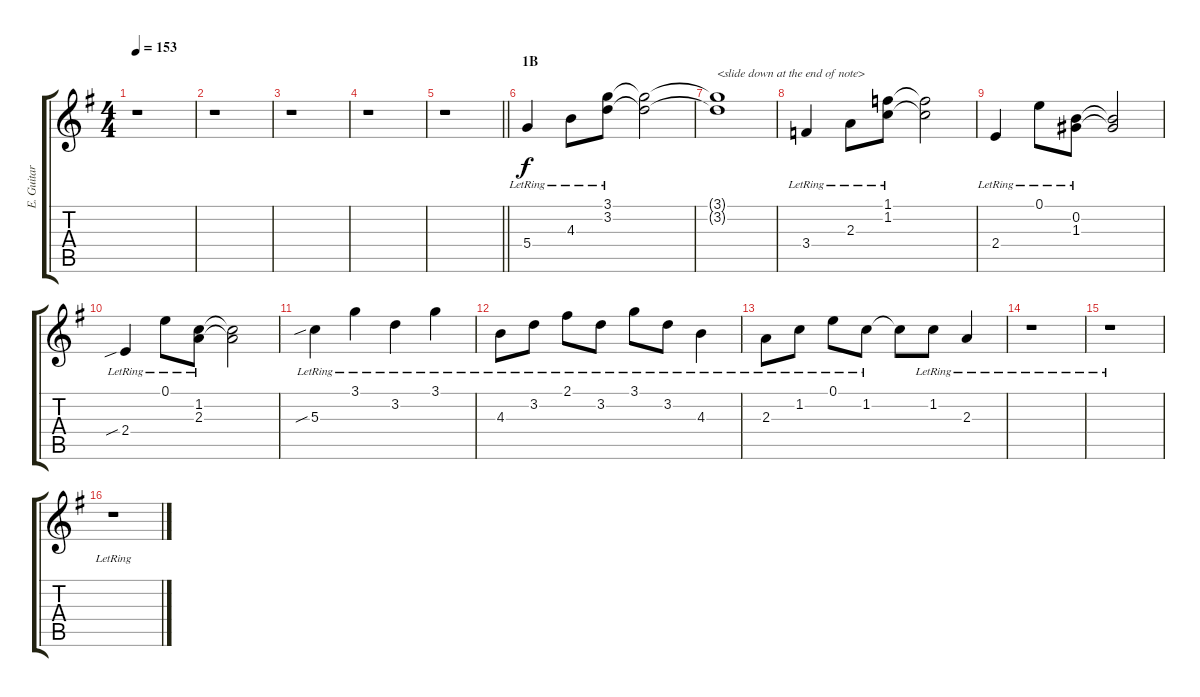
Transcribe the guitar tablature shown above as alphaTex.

\track ("E. Guitar III" "E. Guitar ") {instrument electricguitarjazz}
\staff {score tabs}
\tuning (E4 B3 G3 D3 A2 E2) {hide}
\ts (4 4)
\tempo 153
\clef g2
\ks g
r.1{dy f} |
r.1 |
r.1 |
r.1 |
\barLineRight lightlight
r.1 |
\section ("" "1B")
5.4{lr}.4{instrument overdrivenguitar} 4.3{lr}.8 (3.1{lr} 3.2{lr}).8 (3.1{t} 3.2{t}).2 |
(3.1{t} 3.2{t}).1{txt "<slide down at the end of note>"} |
3.4{lr}.4 2.3{lr}.8 (1.1{lr} 1.2{lr}).8 (1.1{t} 1.2{t}).2 |
2.4{lr}.4 0.1{lr}.8 (0.2{lr} 1.3{lr}).8 (0.2{t} 1.3{t}).2 |
2.4{sib lr}.4 0.1{lr}.8 (1.2{lr} 2.3{lr}).8 (1.2{t} 2.3{t}).2 |
5.3{sib lr}.4 3.1{lr}.4 3.2{lr}.4 3.1{lr}.4 |
4.3{lr}.8 3.2{lr}.8 2.1{lr}.8 3.2{lr}.8 3.1{lr}.8 3.2{lr}.8 4.3{lr}.4 |
2.3{lr}.8 1.2{lr}.8 0.1{lr}.8 1.2{lr}.8 1.2{t}.8 1.2{lr}.8 2.3{lr}.4 |
r.1{instrument electricguitarjazz} |
r.1 |
r.1
